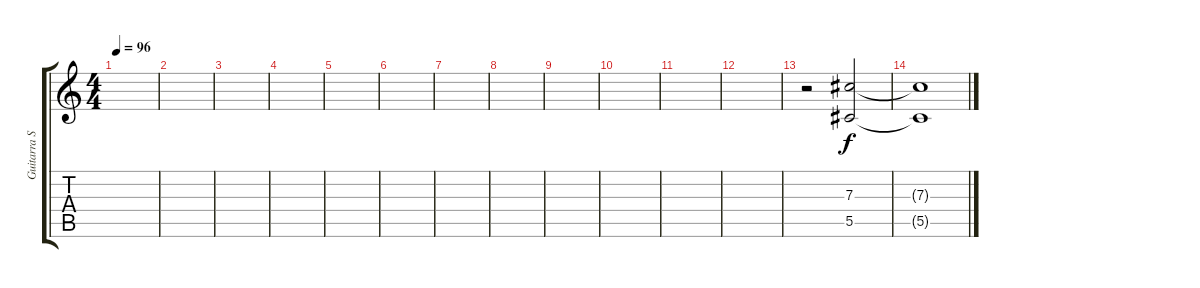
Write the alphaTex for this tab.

\track ("Guitarra Solo 1" "Guitarra S") {instrument overdrivenguitar}
\staff {score tabs}
\tuning (Eb4 Bb3 Gb3 Db3 Ab2 Eb2) {hide}
\ts (4 4)
\tempo 96
\clef g2
\ks c
|
|
|
|
|
|
|
|
|
|
|
|
r.2 (7.3 5.5).2 |
(7.3{t} 5.5{t}).1
